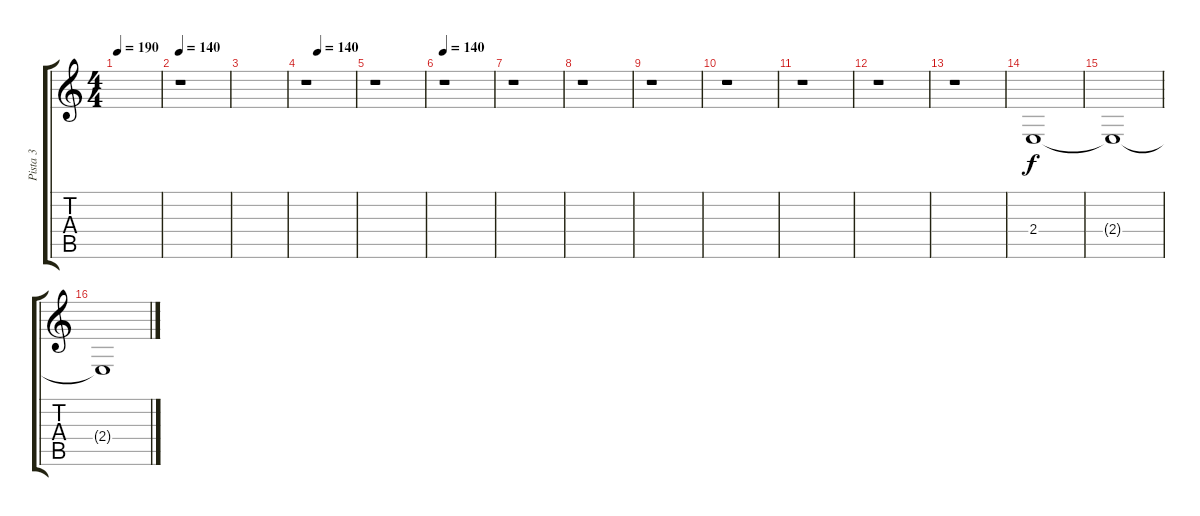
\track ("Pista 3" "Pista 3") {instrument synthstrings2}
\staff {score tabs}
\tuning (E4 B3 G3 D3 A2 E2) {hide}
\ts (4 4)
\tempo 190
\clef g2
\ks c
|
\tempo 140
r.1 |
|
\tempo (140 0.25)
r.1 |
r.1 |
\tempo 140
r.1 |
r.1 |
r.1 |
r.1 |
r.1 |
r.1 |
r.1 |
r.1 |
2.4.1 |
2.4{t}.1 |
2.4{t}.1
